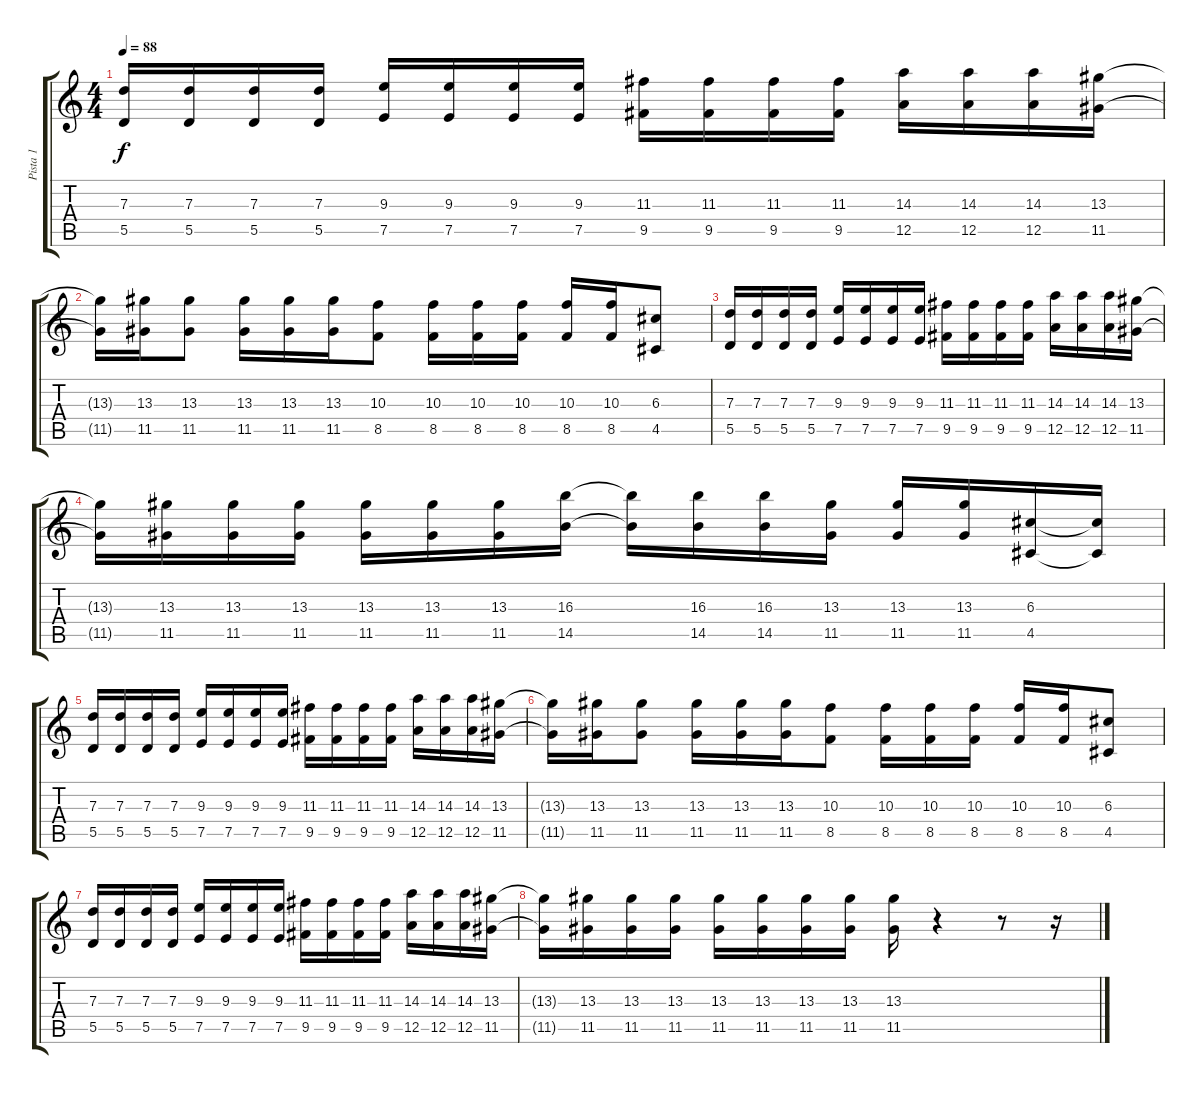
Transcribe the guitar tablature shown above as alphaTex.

\track ("Pista 1" "Pista 1") {instrument distortionguitar}
\staff {score tabs}
\tuning (E4 B3 G3 D3 A2 E2) {hide}
\ts (4 4)
\tempo 88
\clef g2
\ks c
(7.3 5.5).16{dy f} (7.3 5.5).16 (7.3 5.5).16 (7.3 5.5).16 (9.3 7.5).16 (9.3 7.5).16 (9.3 7.5).16 (9.3 7.5).16 (11.3 9.5).16 (11.3 9.5).16 (11.3 9.5).16 (11.3 9.5).16 (14.3 12.5).16 (14.3 12.5).16 (14.3 12.5).16 (13.3 11.5).16 |
(13.3{t} 11.5{t}).16 (13.3 11.5).16 (13.3 11.5).8 (13.3 11.5).16 (13.3 11.5).16 (13.3 11.5).16 (10.3 8.5).8 (10.3 8.5).16 (10.3 8.5).16 (10.3 8.5).16 (10.3 8.5).16 (10.3 8.5).16 (6.3 4.5).8 |
(7.3 5.5).16 (7.3 5.5).16 (7.3 5.5).16 (7.3 5.5).16 (9.3 7.5).16 (9.3 7.5).16 (9.3 7.5).16 (9.3 7.5).16 (11.3 9.5).16 (11.3 9.5).16 (11.3 9.5).16 (11.3 9.5).16 (14.3 12.5).16 (14.3 12.5).16 (14.3 12.5).16 (13.3 11.5).16 |
(13.3{t} 11.5{t}).16 (13.3 11.5).16 (13.3 11.5).16 (13.3 11.5).16 (13.3 11.5).16 (13.3 11.5).16 (13.3 11.5).16 (16.3 14.5).16 (16.3{t} 14.5{t}).16 (16.3 14.5).16 (16.3 14.5).16 (13.3 11.5).16 (13.3 11.5).16 (13.3 11.5).16 (6.3 4.5).16 (6.3{t} 4.5{t}).16 |
(7.3 5.5).16 (7.3 5.5).16 (7.3 5.5).16 (7.3 5.5).16 (9.3 7.5).16 (9.3 7.5).16 (9.3 7.5).16 (9.3 7.5).16 (11.3 9.5).16 (11.3 9.5).16 (11.3 9.5).16 (11.3 9.5).16 (14.3 12.5).16 (14.3 12.5).16 (14.3 12.5).16 (13.3 11.5).16 |
(13.3{t} 11.5{t}).16 (13.3 11.5).16 (13.3 11.5).8 (13.3 11.5).16 (13.3 11.5).16 (13.3 11.5).16 (10.3 8.5).8 (10.3 8.5).16 (10.3 8.5).16 (10.3 8.5).16 (10.3 8.5).16 (10.3 8.5).16 (6.3 4.5).8 |
(7.3 5.5).16 (7.3 5.5).16 (7.3 5.5).16 (7.3 5.5).16 (9.3 7.5).16 (9.3 7.5).16 (9.3 7.5).16 (9.3 7.5).16 (11.3 9.5).16 (11.3 9.5).16 (11.3 9.5).16 (11.3 9.5).16 (14.3 12.5).16 (14.3 12.5).16 (14.3 12.5).16 (13.3 11.5).16 |
(13.3{t} 11.5{t}).16 (13.3 11.5).16 (13.3 11.5).16 (13.3 11.5).16 (13.3 11.5).16 (13.3 11.5).16 (13.3 11.5).16 (13.3 11.5).16 (13.3 11.5).16 r.4 r.8 r.16
